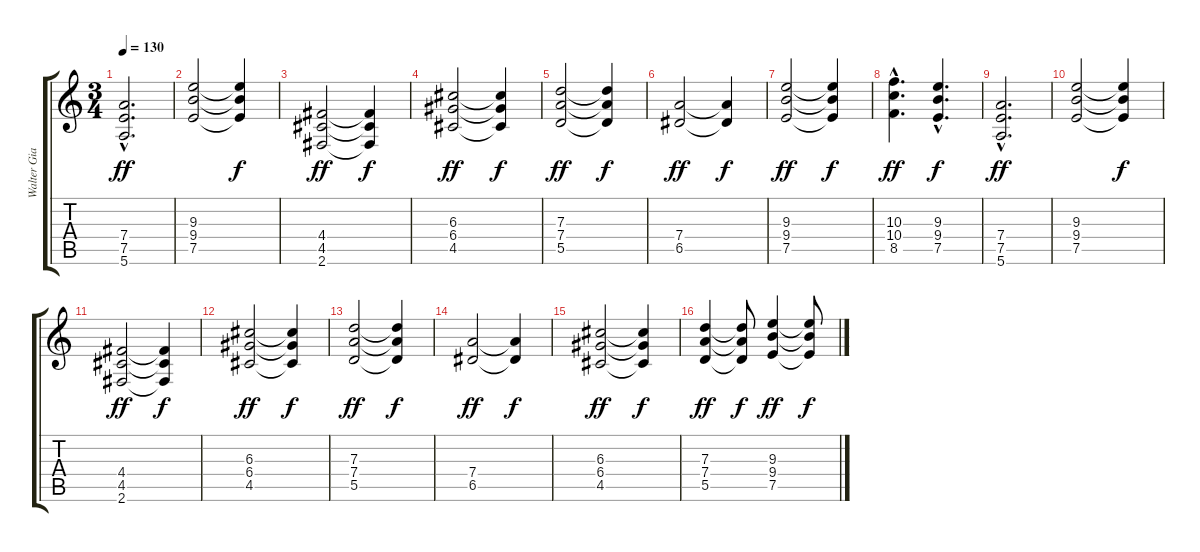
\track ("Walter Giardino" "Walter Gia") {instrument overdrivenguitar}
\staff {score tabs}
\tuning (E4 B3 G3 D3 A2 E2) {hide}
\ts (3 4)
\tempo 130
\clef g2
\ks c
(7.4{hac} 7.5{hac} 5.6{hac}).2{d dy ff} |
(9.3 9.4 7.5).2 (9.3{t} 9.4{t} 7.5{t}).4{dy f} |
(4.4 4.5 2.6).2{dy ff} (4.4{t} 4.5{t} 2.6{t}).4{dy f} |
(6.3 6.4 4.5).2{dy ff} (6.3{t} 6.4{t} 4.5{t}).4{dy f} |
(7.3 7.4 5.5).2{dy ff} (7.3{t} 7.4{t} 5.5{t}).4{dy f} |
(7.4 6.5).2{dy ff} (7.4{t} 6.5{t}).4{dy f} |
(9.3 9.4 7.5).2{dy ff} (9.3{t} 9.4{t} 7.5{t}).4{dy f} |
(10.3{hac} 10.4{hac} 8.5{hac}).4{d dy ff} (9.3{hac} 9.4{hac} 7.5{hac}).4{d dy f} |
(7.4{hac} 7.5{hac} 5.6{hac}).2{d dy ff} |
(9.3 9.4 7.5).2 (9.3{t} 9.4{t} 7.5{t}).4{dy f} |
(4.4 4.5 2.6).2{dy ff} (4.4{t} 4.5{t} 2.6{t}).4{dy f} |
(6.3 6.4 4.5).2{dy ff} (6.3{t} 6.4{t} 4.5{t}).4{dy f} |
(7.3 7.4 5.5).2{dy ff} (7.3{t} 7.4{t} 5.5{t}).4{dy f} |
(7.4 6.5).2{dy ff} (7.4{t} 6.5{t}).4{dy f} |
(6.3 6.4 4.5).2{dy ff} (6.3{t} 6.4{t} 4.5{t}).4{dy f} |
(7.3 7.4 5.5).4{dy ff} (7.3{t} 7.4{t} 5.5{t}).8{dy f} (9.3 9.4 7.5).4{dy ff} (9.3{t} 9.4{t} 7.5{t}).8{dy f}
